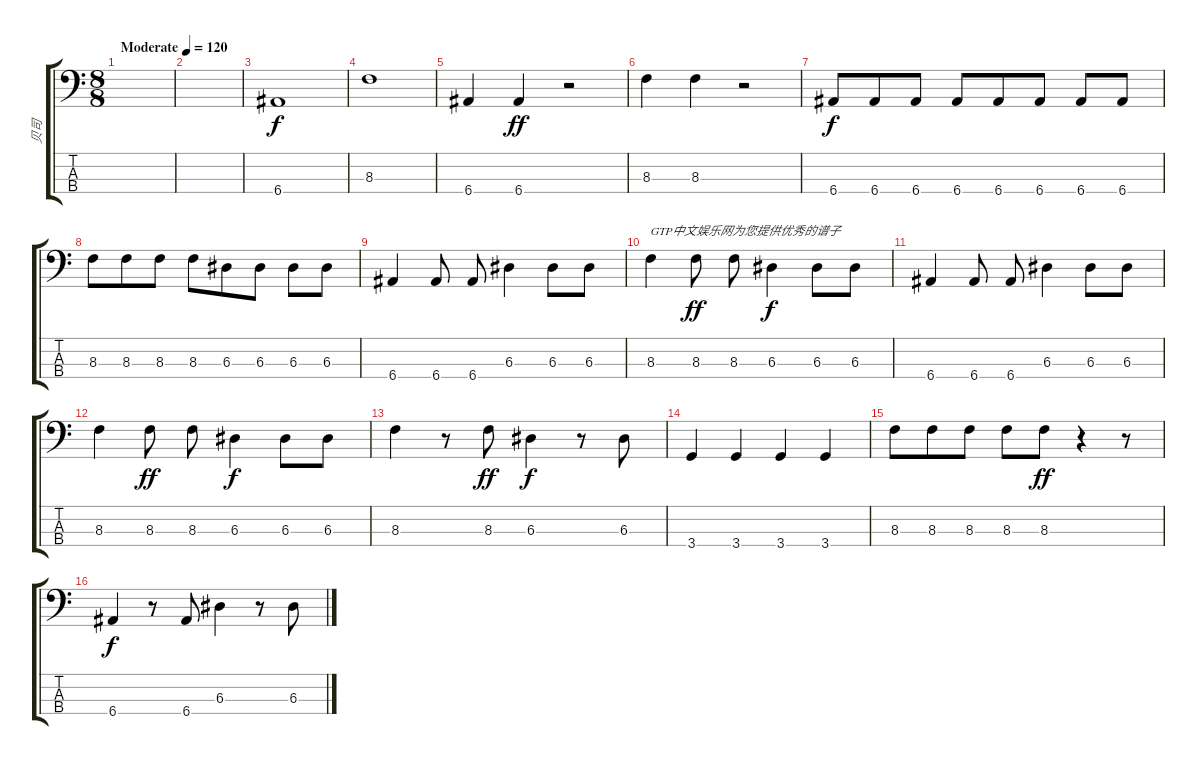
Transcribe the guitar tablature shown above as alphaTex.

\track ("贝司" "贝司") {instrument electricbassfinger}
\staff {score tabs}
\tuning (G2 D2 A1 E1) {hide}
\ts (8 8)
\tempo (120 "Moderate")
\clef f4
\ks c
|
|
6.4.1 |
8.3.1 |
6.4.4 6.4.4{dy ff} r.2 |
8.3.4 8.3.4 r.2 |
6.4.8{dy f} 6.4.8 6.4.8 6.4.8 6.4.8 6.4.8 6.4.8 6.4.8 |
8.3.8 8.3.8 8.3.8 8.3.8 6.3.8 6.3.8 6.3.8 6.3.8 |
6.4.4 6.4.8 6.4.8 6.3.4 6.3.8 6.3.8 |
8.3.4{txt "GTP中文娱乐网为您提供优秀的谱子"} 8.3.8{dy ff} 8.3.8 6.3.4{dy f} 6.3.8 6.3.8 |
6.4.4 6.4.8 6.4.8 6.3.4 6.3.8 6.3.8 |
8.3.4 8.3.8{dy ff} 8.3.8 6.3.4{dy f} 6.3.8 6.3.8 |
8.3.4 r.8 8.3.8{dy ff} 6.3.4{dy f} r.8 6.3.8 |
3.4.4 3.4.4 3.4.4 3.4.4 |
8.3.8 8.3.8 8.3.8 8.3.8 8.3.8{dy ff} r.4 r.8 |
6.4.4{dy f} r.8 6.4.8 6.3.4 r.8 6.3.8
